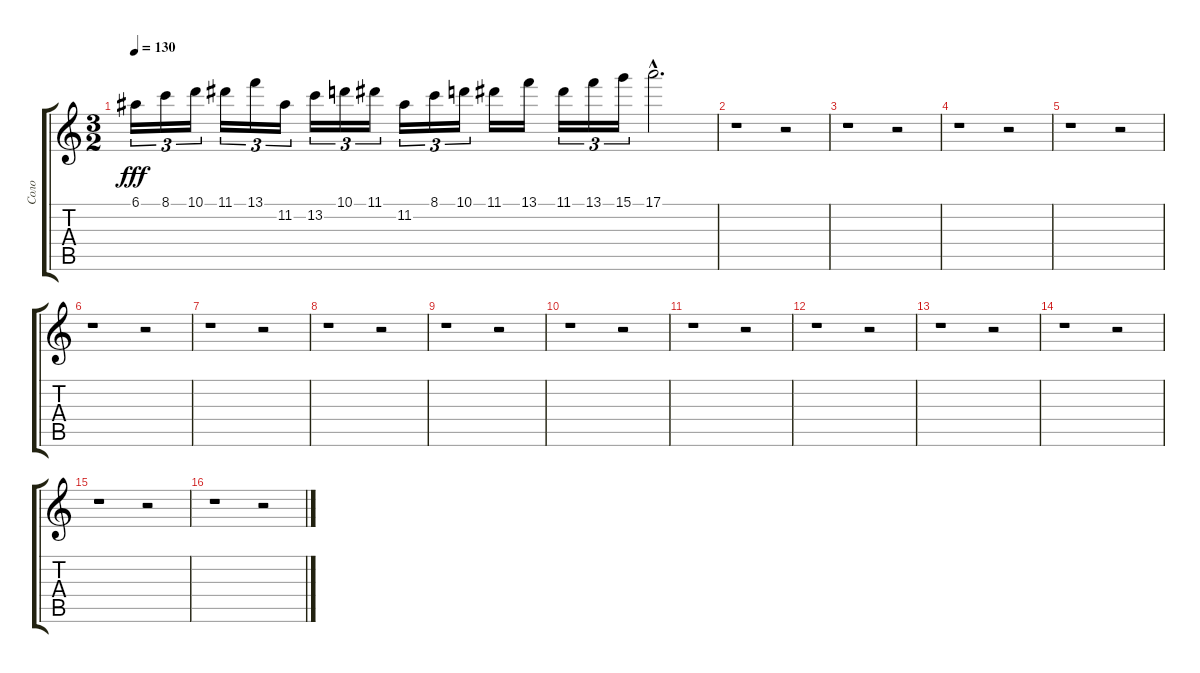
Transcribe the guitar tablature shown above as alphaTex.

\track ("Соло" "Соло") {instrument distortionguitar}
\staff {score tabs}
\tuning (E4 B3 G3 D3 A2 E2) {hide}
\ts (3 2)
\tempo 130
\clef g2
\ks c
6.1.16{tu (3 2) dy fff} 8.1.16{tu (3 2)} 10.1.16{tu (3 2)} 11.1.16{tu (3 2)} 13.1.16{tu (3 2)} 11.2.16{tu (3 2)} 13.2.16{tu (3 2)} 10.1.16{tu (3 2)} 11.1.16{tu (3 2)} 11.2.16{tu (3 2)} 8.1.16{tu (3 2)} 10.1.16{tu (3 2)} 11.1.16 13.1.16 11.1.16{tu (3 2)} 13.1.16{tu (3 2)} 15.1.16{tu (3 2)} 17.1{hac}.2{d} |
r.1 r.2 |
r.1 r.2 |
r.1 r.2 |
r.1 r.2 |
r.1 r.2 |
r.1 r.2 |
r.1 r.2 |
r.1 r.2 |
r.1 r.2 |
r.1 r.2 |
r.1 r.2 |
r.1 r.2 |
r.1 r.2 |
r.1 r.2 |
r.1 r.2
